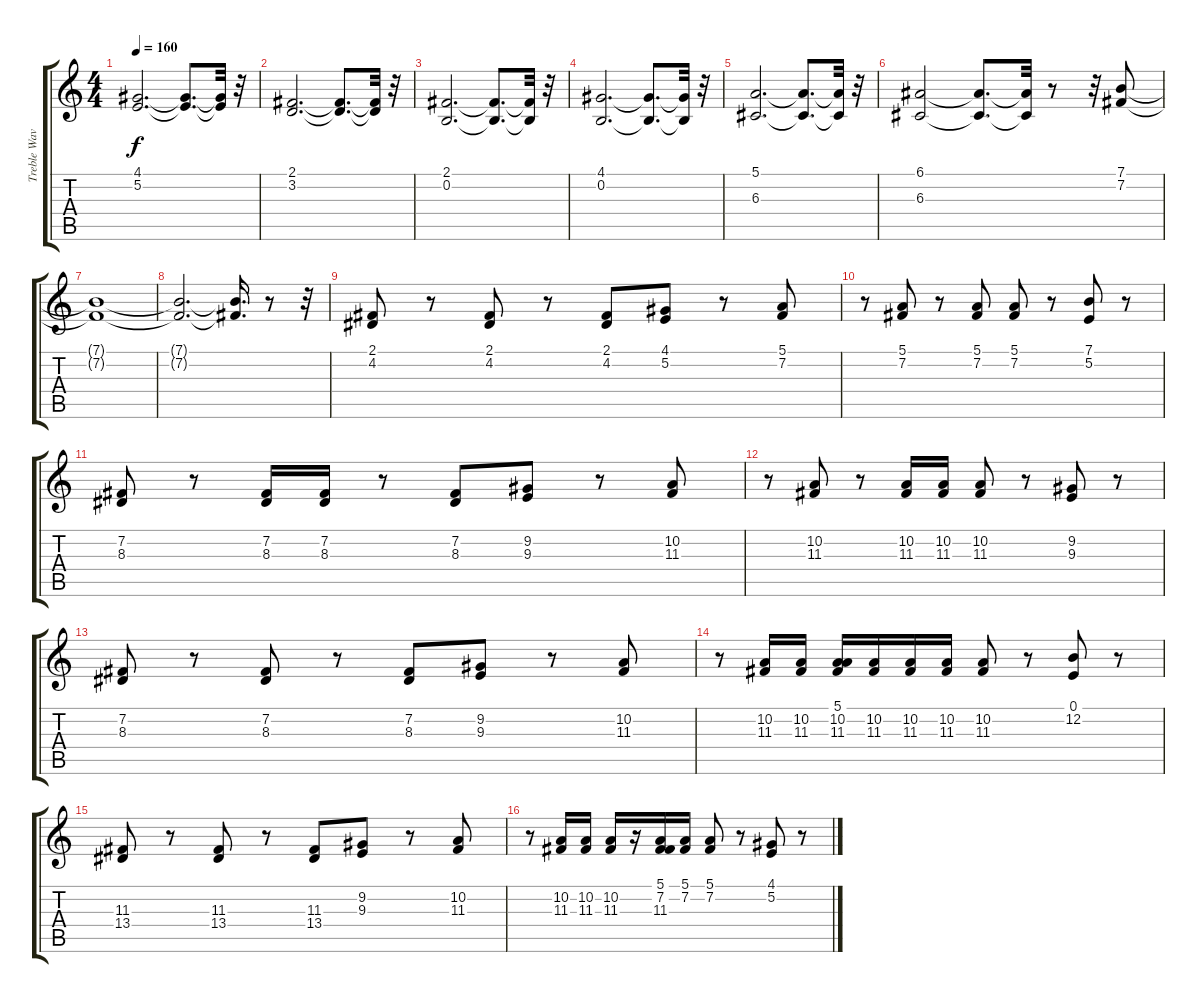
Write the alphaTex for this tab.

\track ("Treble Waveform" "Treble Wav") {instrument lead1square}
\staff {score tabs}
\tuning (E4 B3 G3 D3 A2 E2) {hide}
\ts (4 4)
\tempo 160
\clef g2
\ks c
(4.1 5.2).2{d dy f} (4.1{t} 5.2{t}).8{d} (4.1{t} 5.2{t}).32 r.32 |
(2.1 3.2).2{d} (2.1{t} 3.2{t}).8{d} (2.1{t} 3.2{t}).32 r.32 |
(2.1 0.2).2{d} (2.1{t} 0.2{t}).8{d} (2.1{t} 0.2{t}).32 r.32 |
(4.1 0.2).2{d} (4.1{t} 0.2{t}).8{d} (4.1{t} 0.2{t}).32 r.32 |
(5.1 6.3).2{d} (5.1{t} 6.3{t}).8{d} (5.1{t} 6.3{t}).32 r.32 |
(6.1 6.3).2 (6.1{t} 6.3{t}).8{d} (6.1{t} 6.3{t}).32 r.8 r.32 (7.1 7.2).8 |
(7.1{t} 7.2{t}).1 |
(7.1{t} 7.2{t}).2{d} (7.1{t} 7.2{t}).16{d} r.8 r.32 |
(2.1 4.2).8 r.8 (2.1 4.2).8 r.8 (2.1 4.2).8 (4.1 5.2).8 r.8 (5.1 7.2).8 |
r.8 (5.1 7.2).8 r.8 (5.1 7.2).8 (5.1 7.2).8 r.8 (7.1 5.2).8 r.8 |
(7.2 8.3).8 r.8 (7.2 8.3).16 (7.2 8.3).16 r.8 (7.2 8.3).8 (9.2 9.3).8 r.8 (10.2 11.3).8 |
r.8 (10.2 11.3).8 r.8 (10.2 11.3).16 (10.2 11.3).16 (10.2 11.3).8 r.8 (9.2 9.3).8 r.8 |
(7.2 8.3).8 r.8 (7.2 8.3).8 r.8 (7.2 8.3).8 (9.2 9.3).8 r.8 (10.2 11.3).8 |
r.8 (10.2 11.3).16 (10.2 11.3).16 (5.1 10.2 11.3).16 (10.2 11.3).16 (10.2 11.3).16 (10.2 11.3).16 (10.2 11.3).8 r.8 (0.1 12.2).8 r.8 |
(11.3 13.4).8 r.8 (11.3 13.4).8 r.8 (11.3 13.4).8 (9.2 9.3).8 r.8 (10.2 11.3).8 |
r.8 (10.2 11.3).16 (10.2 11.3).16 (10.2 11.3).16 r.16 (5.1 7.2 11.3).16 (5.1 7.2).16 (5.1 7.2).8 r.8 (4.1 5.2).8 r.8
